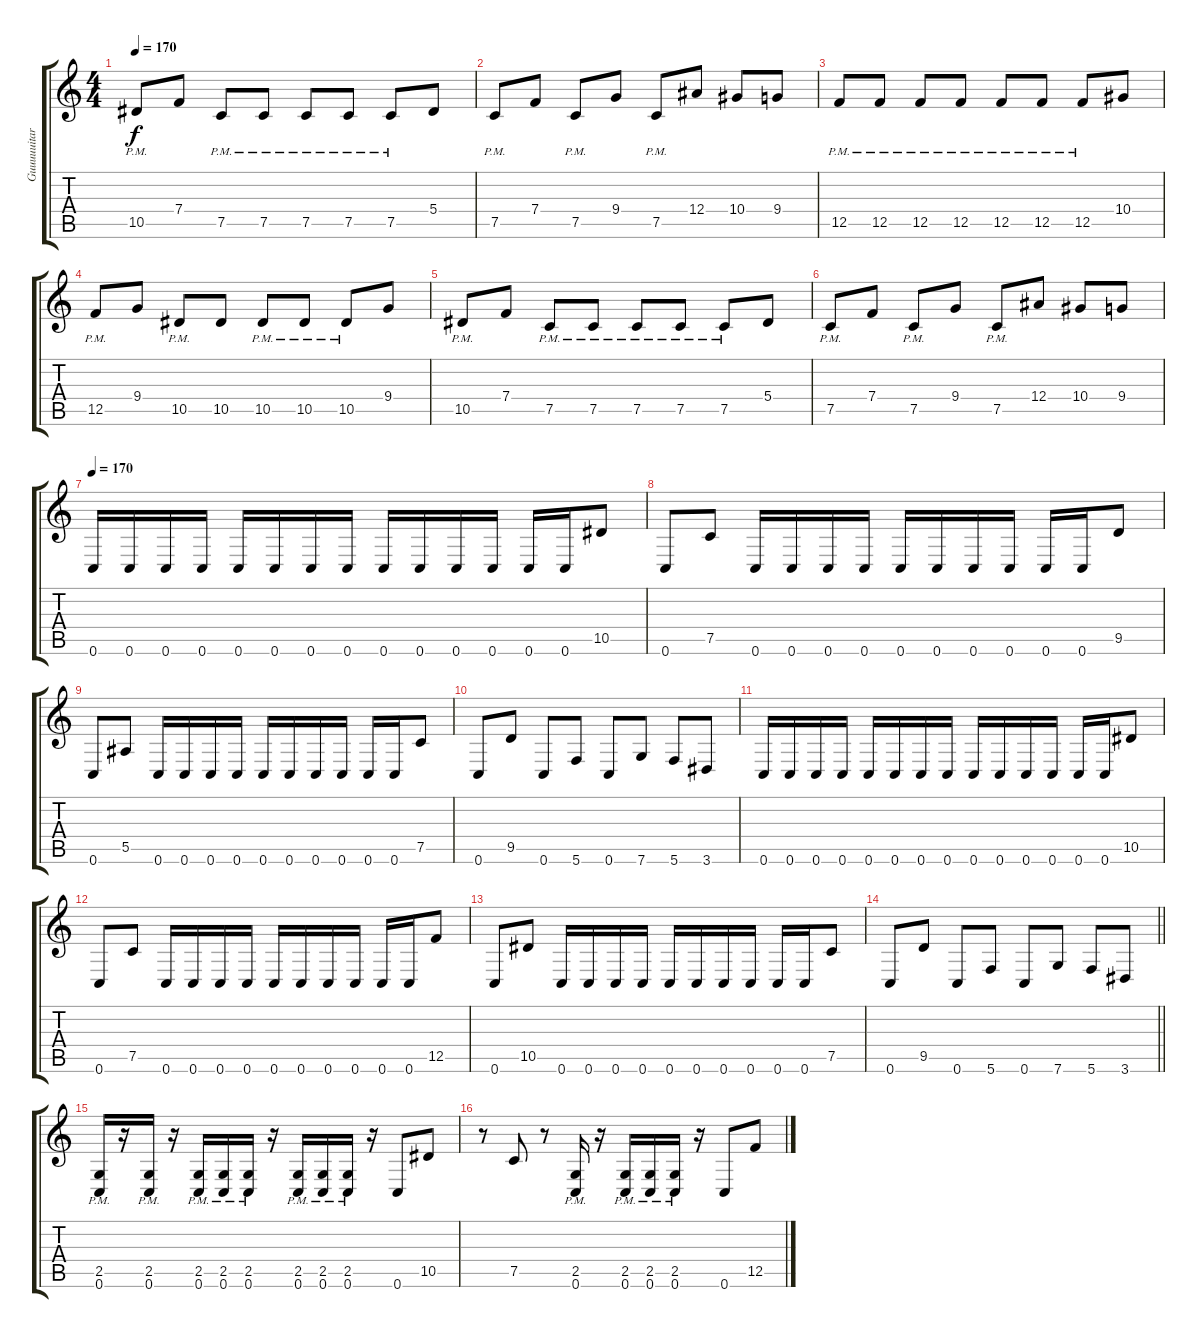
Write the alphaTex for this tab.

\track ("Guuuuuitar" "Guuuuuitar") {instrument distortionguitar}
\staff {score tabs}
\tuning (C4 G3 Eb3 Bb2 F2 C2) {hide}
\ts (4 4)
\tempo 170
\clef g2
\ks c
10.5{pm}.8{dy f} 7.4.8 7.5{pm}.8 7.5{pm}.8 7.5{pm}.8 7.5{pm}.8 7.5{pm}.8 5.4.8 |
7.5{pm}.8 7.4.8 7.5{pm}.8 9.4.8 7.5{pm}.8 12.4.8 10.4.8 9.4.8 |
12.5{pm}.8 12.5{pm}.8 12.5{pm}.8 12.5{pm}.8 12.5{pm}.8 12.5{pm}.8 12.5{pm}.8 10.4.8 |
12.5{pm}.8 9.4.8 10.5{pm}.8 10.5.8 10.5{pm}.8 10.5{pm}.8 10.5{pm}.8 9.4.8 |
10.5{pm}.8 7.4.8 7.5{pm}.8 7.5{pm}.8 7.5{pm}.8 7.5{pm}.8 7.5{pm}.8 5.4.8 |
7.5{pm}.8 7.4.8 7.5{pm}.8 9.4.8 7.5{pm}.8 12.4.8 10.4.8 9.4.8 |
\tempo 170
0.6.16 0.6.16 0.6.16 0.6.16 0.6.16 0.6.16 0.6.16 0.6.16 0.6.16 0.6.16 0.6.16 0.6.16 0.6.16 0.6.16 10.5.8 |
0.6.8 7.5.8 0.6.16 0.6.16 0.6.16 0.6.16 0.6.16 0.6.16 0.6.16 0.6.16 0.6.16 0.6.16 9.5.8 |
0.6.8 5.5.8 0.6.16 0.6.16 0.6.16 0.6.16 0.6.16 0.6.16 0.6.16 0.6.16 0.6.16 0.6.16 7.5.8 |
0.6.8 9.5.8 0.6.8 5.6.8 0.6.8 7.6.8 5.6.8 3.6.8 |
0.6.16 0.6.16 0.6.16 0.6.16 0.6.16 0.6.16 0.6.16 0.6.16 0.6.16 0.6.16 0.6.16 0.6.16 0.6.16 0.6.16 10.5.8 |
0.6.8 7.5.8 0.6.16 0.6.16 0.6.16 0.6.16 0.6.16 0.6.16 0.6.16 0.6.16 0.6.16 0.6.16 12.5.8 |
0.6.8 10.5.8 0.6.16 0.6.16 0.6.16 0.6.16 0.6.16 0.6.16 0.6.16 0.6.16 0.6.16 0.6.16 7.5.8 |
\barLineRight lightlight
0.6.8 9.5.8 0.6.8 5.6.8 0.6.8 7.6.8 5.6.8 3.6.8 |
(2.5{pm} 0.6{pm}).16 r.16 (2.5{pm} 0.6{pm}).16 r.16 (2.5{pm} 0.6{pm}).16 (2.5{pm} 0.6{pm}).16 (2.5{pm} 0.6{pm}).16 r.16 (2.5{pm} 0.6{pm}).16 (2.5{pm} 0.6{pm}).16 (2.5{pm} 0.6{pm}).16 r.16 0.6.8 10.5.8 |
r.8 7.5.8 r.8 (2.5{pm} 0.6{pm}).16 r.16 (2.5{pm} 0.6{pm}).16 (2.5{pm} 0.6{pm}).16 (2.5{pm} 0.6{pm}).16 r.16 0.6.8 12.5.8
